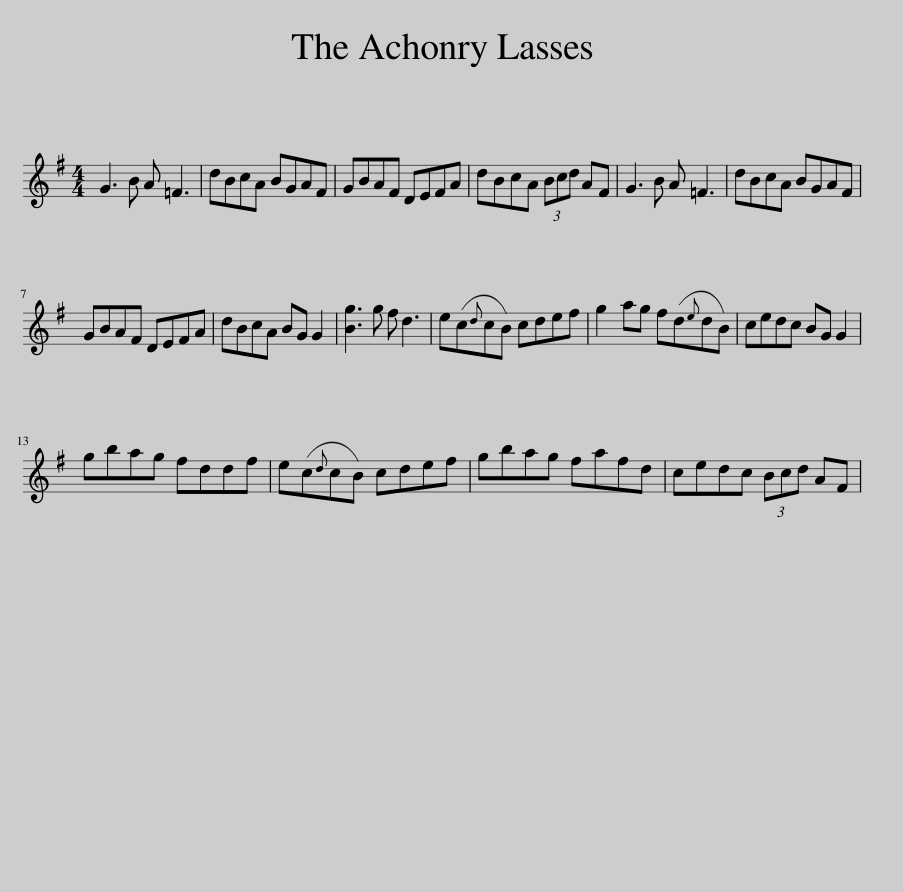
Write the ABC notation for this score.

X:1
L:1/8
M:4/4
I:linebreak $
K:G
V:1 treble
V:1
 G3 B A =F3 | dBcA BGAF | GBAF DEFA | dBcA (3Bcd AF | G3 B A =F3 | %5
 dBcA BGAF |$ GBAF DEFA | dBcA BG G2 | [Bg]3 g f d3 | e(c{d}cB) cdef | %10
 g2 ag f(d{e}dB) | cedc BG G2 |$ gbag fddf | e(c{d}cB) cdef | gbag fafd | %15
 cedc (3Bcd AF | %16
